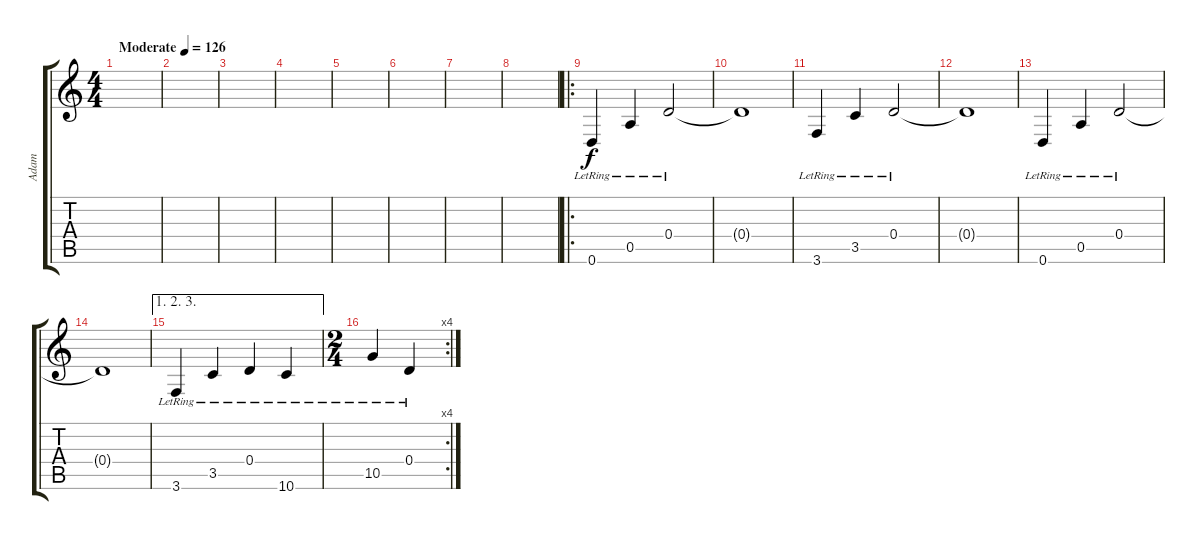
\track ("Adam" "Adam") {instrument overdrivenguitar}
\staff {score tabs}
\tuning (E4 B3 G3 D3 A2 D2) {hide}
\ts (4 4)
\tempo (126 "Moderate")
\clef g2
\ks c
|
|
|
|
|
|
|
|
\ro
0.6{lr}.4 0.5{lr}.4 0.4{lr}.2 |
0.4{t}.1 |
3.6{lr}.4 3.5{lr}.4 0.4{lr}.2 |
0.4{t}.1 |
0.6{lr}.4 0.5{lr}.4 0.4{lr}.2 |
0.4{t}.1 |
\ae (1 2 3)
3.6{lr}.4 3.5{lr}.4 0.4{lr}.4 10.6{lr}.4 |
\rc 4
\ts (2 4)
10.5{lr}.4 0.4{lr}.4
